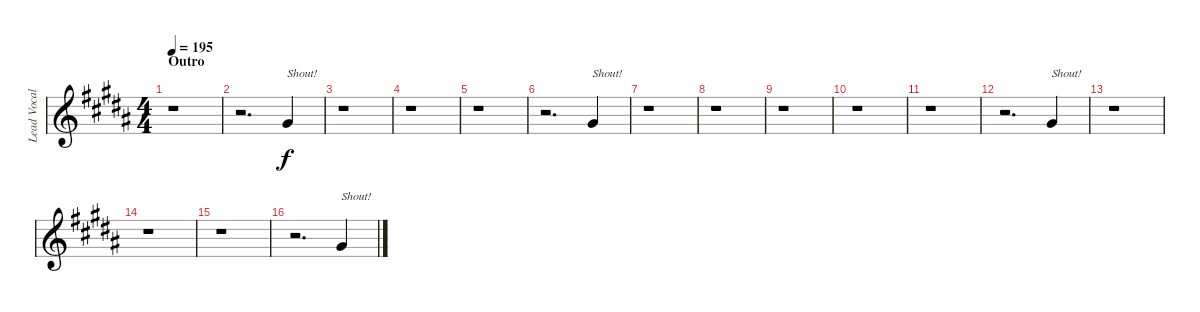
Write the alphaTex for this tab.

\track ("Lead Vocals" "Lead Vocal") {instrument lead6voice}
\staff {score}
\tuning (Eb4 Bb3 Gb3 Db3 Ab2 Db2) {hide}
\ts (4 4)
\section ("" "Outro")
\tempo 195
\clef g2
\ks b
r.1{dy f} |
r.2{d} 5.1.4{txt "Shout!"} |
r.1 |
r.1 |
r.1 |
r.2{d} 5.1.4{txt "Shout!"} |
r.1 |
r.1 |
r.1 |
r.1 |
r.1 |
r.2{d} 5.1.4{txt "Shout!"} |
r.1 |
r.1 |
r.1 |
r.2{d} 5.1.4{txt "Shout!"}
